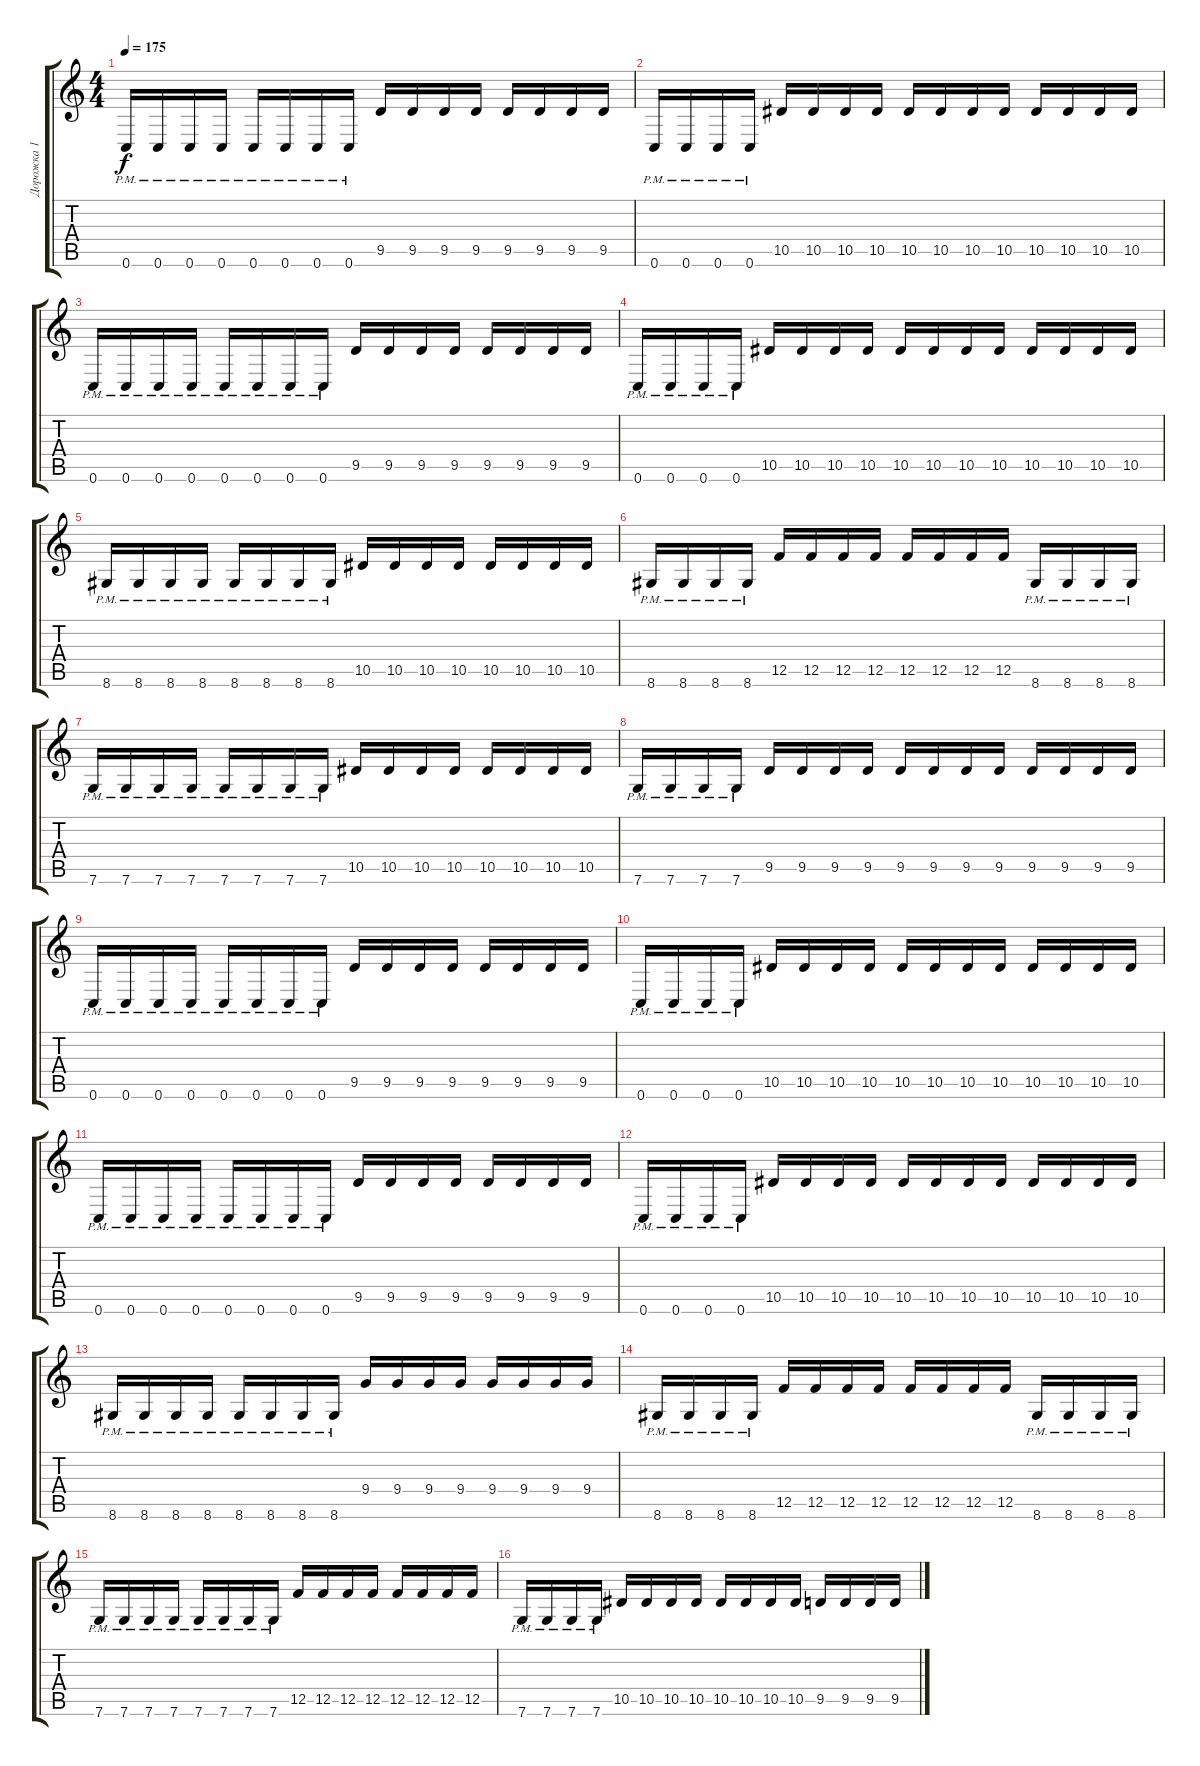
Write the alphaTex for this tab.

\track ("Дорожка 1" "Дорожка 1") {instrument distortionguitar}
\staff {score tabs}
\tuning (C4 G3 Eb3 Bb2 F2 C2) {hide}
\ts (4 4)
\tempo 175
\clef g2
\ks c
0.6{pm}.16{dy f} 0.6{pm}.16 0.6{pm}.16 0.6{pm}.16 0.6{pm}.16 0.6{pm}.16 0.6{pm}.16 0.6{pm}.16 9.5.16 9.5.16 9.5.16 9.5.16 9.5.16 9.5.16 9.5.16 9.5.16 |
0.6{pm}.16 0.6{pm}.16 0.6{pm}.16 0.6{pm}.16 10.5.16 10.5.16 10.5.16 10.5.16 10.5.16 10.5.16 10.5.16 10.5.16 10.5.16 10.5.16 10.5.16 10.5.16 |
0.6{pm}.16 0.6{pm}.16 0.6{pm}.16 0.6{pm}.16 0.6{pm}.16 0.6{pm}.16 0.6{pm}.16 0.6{pm}.16 9.5.16 9.5.16 9.5.16 9.5.16 9.5.16 9.5.16 9.5.16 9.5.16 |
0.6{pm}.16 0.6{pm}.16 0.6{pm}.16 0.6{pm}.16 10.5.16 10.5.16 10.5.16 10.5.16 10.5.16 10.5.16 10.5.16 10.5.16 10.5.16 10.5.16 10.5.16 10.5.16 |
8.6{pm}.16 8.6{pm}.16 8.6{pm}.16 8.6{pm}.16 8.6{pm}.16 8.6{pm}.16 8.6{pm}.16 8.6{pm}.16 10.5.16 10.5.16 10.5.16 10.5.16 10.5.16 10.5.16 10.5.16 10.5.16 |
8.6{pm}.16 8.6{pm}.16 8.6{pm}.16 8.6{pm}.16 12.5.16 12.5.16 12.5.16 12.5.16 12.5.16 12.5.16 12.5.16 12.5.16 8.6{pm}.16 8.6{pm}.16 8.6{pm}.16 8.6{pm}.16 |
7.6{pm}.16 7.6{pm}.16 7.6{pm}.16 7.6{pm}.16 7.6{pm}.16 7.6{pm}.16 7.6{pm}.16 7.6{pm}.16 10.5.16 10.5.16 10.5.16 10.5.16 10.5.16 10.5.16 10.5.16 10.5.16 |
7.6{pm}.16 7.6{pm}.16 7.6{pm}.16 7.6{pm}.16 9.5.16 9.5.16 9.5.16 9.5.16 9.5.16 9.5.16 9.5.16 9.5.16 9.5.16 9.5.16 9.5.16 9.5.16 |
0.6{pm}.16 0.6{pm}.16 0.6{pm}.16 0.6{pm}.16 0.6{pm}.16 0.6{pm}.16 0.6{pm}.16 0.6{pm}.16 9.5.16 9.5.16 9.5.16 9.5.16 9.5.16 9.5.16 9.5.16 9.5.16 |
0.6{pm}.16 0.6{pm}.16 0.6{pm}.16 0.6{pm}.16 10.5.16 10.5.16 10.5.16 10.5.16 10.5.16 10.5.16 10.5.16 10.5.16 10.5.16 10.5.16 10.5.16 10.5.16 |
0.6{pm}.16 0.6{pm}.16 0.6{pm}.16 0.6{pm}.16 0.6{pm}.16 0.6{pm}.16 0.6{pm}.16 0.6{pm}.16 9.5.16 9.5.16 9.5.16 9.5.16 9.5.16 9.5.16 9.5.16 9.5.16 |
0.6{pm}.16 0.6{pm}.16 0.6{pm}.16 0.6{pm}.16 10.5.16 10.5.16 10.5.16 10.5.16 10.5.16 10.5.16 10.5.16 10.5.16 10.5.16 10.5.16 10.5.16 10.5.16 |
8.6{pm}.16 8.6{pm}.16 8.6{pm}.16 8.6{pm}.16 8.6{pm}.16 8.6{pm}.16 8.6{pm}.16 8.6{pm}.16 9.4.16 9.4.16 9.4.16 9.4.16 9.4.16 9.4.16 9.4.16 9.4.16 |
8.6{pm}.16 8.6{pm}.16 8.6{pm}.16 8.6{pm}.16 12.5.16 12.5.16 12.5.16 12.5.16 12.5.16 12.5.16 12.5.16 12.5.16 8.6{pm}.16 8.6{pm}.16 8.6{pm}.16 8.6{pm}.16 |
7.6{pm}.16 7.6{pm}.16 7.6{pm}.16 7.6{pm}.16 7.6{pm}.16 7.6{pm}.16 7.6{pm}.16 7.6{pm}.16 12.5.16 12.5.16 12.5.16 12.5.16 12.5.16 12.5.16 12.5.16 12.5.16 |
7.6{pm}.16 7.6{pm}.16 7.6{pm}.16 7.6{pm}.16 10.5.16 10.5.16 10.5.16 10.5.16 10.5.16 10.5.16 10.5.16 10.5.16 9.5.16 9.5.16 9.5.16 9.5.16
